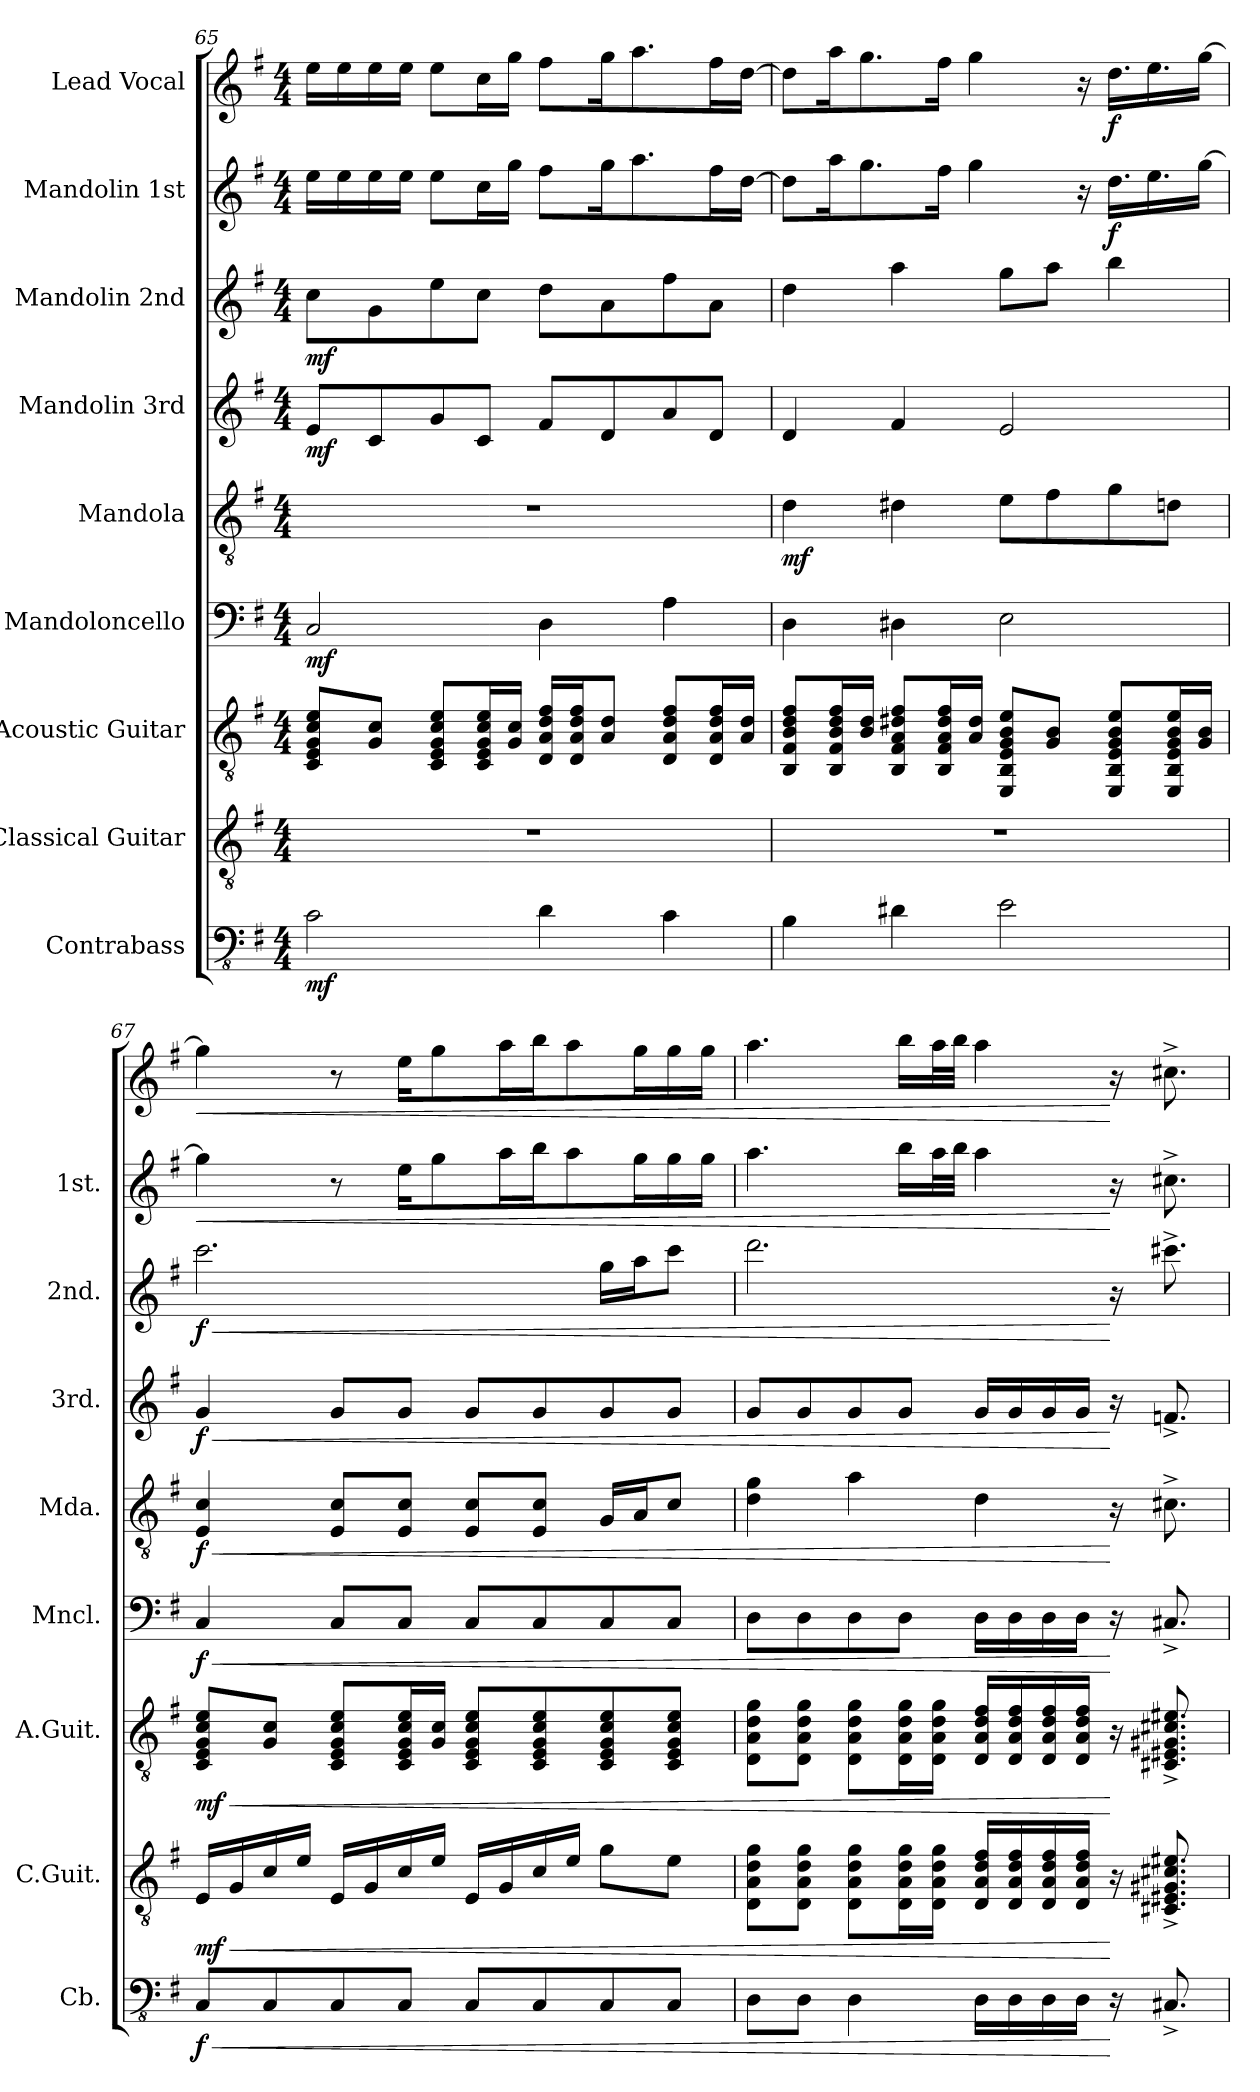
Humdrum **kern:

**kern	**dynam	**kern	**dynam	**kern	**dynam	**kern	**dynam	**kern	**dynam	**kern	**dynam	**kern	**dynam	**kern	**dynam	**kern	**dynam
*part9	*part9	*part8	*part8	*part7	*part7	*part6	*part6	*part5	*part5	*part4	*part4	*part3	*part3	*part2	*part2	*part1	*part1
*staff9	*staff9	*staff8	*staff8	*staff7	*staff7	*staff6	*staff6	*staff5	*staff5	*staff4	*staff4	*staff3	*staff3	*staff2	*staff2	*staff1	*staff1
*I"Contrabass	*	*I"Classical Guitar	*	*I"Acoustic Guitar	*	*I"Mandoloncello	*	*I"Mandola	*	*I"Mandolin 3rd	*	*I"Mandolin 2nd	*	*I"Mandolin 1st	*	*I"Lead Vocal	*
*I'Cb.	*	*I'C.Guit.	*	*I'A.Guit.	*	*I'Mncl.	*	*I'Mda.	*	*I'3rd.	*	*I'2nd.	*	*I'1st.	*	*	*
*clefFv4	*	*clefGv2	*	*clefGv2	*	*clefF4	*	*clefGv2	*	*clefG2	*	*clefG2	*	*clefG2	*	*clefG2	*
*k[f#]	*	*k[f#]	*	*k[f#]	*	*k[f#]	*	*k[f#]	*	*k[f#]	*	*k[f#]	*	*k[f#]	*	*k[f#]	*
*M4/4	*	*M4/4	*	*M4/4	*	*M4/4	*	*M4/4	*	*M4/4	*	*M4/4	*	*M4/4	*	*M4/4	*
=65	=65	=65	=65	=65	=65	=65	=65	=65	=65	=65	=65	=65	=65	=65	=65	=65	=65
2C	mf	1r	.	8C 8E 8G 8c 8eL	.	2C	mf	1r	.	8eL	mf	8ccL	mf	16eeLL	.	16eeLL	.
.	.	.	.	.	.	.	.	.	.	.	.	.	.	16ee	.	16ee	.
.	.	.	.	8G 8cJ	.	.	.	.	.	8c	.	8g	.	16ee	.	16ee	.
.	.	.	.	.	.	.	.	.	.	.	.	.	.	16eeJJ	.	16eeJJ	.
.	.	.	.	8C 8E 8G 8c 8eL	.	.	.	.	.	8g	.	8ee	.	8eeL	.	8eeL	.
.	.	.	.	16C 16E 16G 16c 16eL	.	.	.	.	.	8cJ	.	8ccJ	.	16ccL	.	16ccL	.
.	.	.	.	16G 16cJJ	.	.	.	.	.	.	.	.	.	16ggJJ	.	16ggJJ	.
4D	.	.	.	16D 16A 16d 16f#LL	.	4D	.	.	.	8f#L	.	8ddL	.	8ff#L	.	8ff#L	.
.	.	.	.	16D 16A 16d 16f#J	.	.	.	.	.	.	.	.	.	.	.	.	.
.	.	.	.	8A 8dJ	.	.	.	.	.	8d	.	8a	.	16ggK	.	16ggK	.
.	.	.	.	.	.	.	.	.	.	.	.	.	.	8.aa	.	8.aa	.
4C	.	.	.	8D 8A 8d 8f#L	.	4A	.	.	.	8a	.	8ff#	.	.	.	.	.
.	.	.	.	16D 16A 16d 16f#L	.	.	.	.	.	8dJ	.	8aJ	.	16ff#L	.	16ff#L	.
.	.	.	.	16A 16dJJ	.	.	.	.	.	.	.	.	.	[16ddJJ	.	[16ddJJ	.
=66	=66	=66	=66	=66	=66	=66	=66	=66	=66	=66	=66	=66	=66	=66	=66	=66	=66
4BB	.	1r	.	8BB 8F# 8B 8d 8f#L	.	4D	.	4d	mf	4d	.	4dd	.	8ddL]	.	8ddL]	.
.	.	.	.	16BB 16F# 16B 16d 16f#L	.	.	.	.	.	.	.	.	.	16aaK	.	16aaK	.
.	.	.	.	16B 16dJJ	.	.	.	.	.	.	.	.	.	8.gg	.	8.gg	.
4D#X	.	.	.	8BB 8F# 8A 8d#X 8f#L	.	4D#X	.	4d#X	.	4f#	.	4aa	.	.	.	.	.
.	.	.	.	16BB 16F# 16A 16d# 16f#L	.	.	.	.	.	.	.	.	.	16ff#Jk	.	16ff#Jk	.
.	.	.	.	16A 16d#JJ	.	.	.	.	.	.	.	.	.	4gg	.	4gg	.
2E	.	.	.	8EE 8BB 8E 8G 8B 8eL	.	2E	.	8eL	.	2e	.	8ggL	.	.	.	.	.
.	.	.	.	8G 8BJ	.	.	.	8f#	.	.	.	8aaJ	.	.	.	.	.
.	.	.	.	.	.	.	.	.	.	.	.	.	.	16r	.	16r	.
.	.	.	.	8EE 8BB 8E 8G 8B 8eL	.	.	.	8g	.	.	.	4bb	.	16.ddLL	f	16.ddLL	f
.	.	.	.	.	.	.	.	.	.	.	.	.	.	16.ee	.	16.ee	.
.	.	.	.	16EE 16BB 16E 16G 16B 16eL	.	.	.	8dnJ	.	.	.	.	.	.	.	.	.
.	.	.	.	16G 16BJJ	.	.	.	.	.	.	.	.	.	[16ggJJ	.	[16ggJJ	.
=67	=67	=67	=67	=67	=67	=67	=67	=67	=67	=67	=67	=67	=67	=67	=67	=67	=67
!	!LO:HP:b	!	!LO:HP:b	!	!LO:HP:b	!	!LO:HP:b	!	!LO:HP:b	!	!LO:HP:b	!	!LO:HP:b	!	!LO:HP:b	!	!LO:HP:b
8CCL	< f	16ELL	< mf	8C 8E 8G 8c 8eL	< mf	4C	< f	4E 4c	< f	4g	< f	2.ccc	< f	4gg]	<	4gg]	<
.	.	16G	.	.	.	.	.	.	.	.	.	.	.	.	.	.	.
8CC	.	16c	.	8G 8cJ	.	.	.	.	.	.	.	.	.	.	.	.	.
.	.	16eJJ	.	.	.	.	.	.	.	.	.	.	.	.	.	.	.
8CC	.	16ELL	.	8C 8E 8G 8c 8eL	.	8CL	.	8E 8cL	.	8gL	.	.	.	8r	.	8r	.
.	.	16G	.	.	.	.	.	.	.	.	.	.	.	.	.	.	.
8CCJ	.	16c	.	16C 16E 16G 16c 16eL	.	8CJ	.	8E 8cJ	.	8gJ	.	.	.	16eeKL	.	16eeKL	.
.	.	16eJJ	.	16G 16cJJ	.	.	.	.	.	.	.	.	.	8gg	.	8gg	.
8CCL	.	16ELL	.	8C 8E 8G 8c 8eL	.	8CL	.	8E 8cL	.	8gL	.	.	.	.	.	.	.
.	.	16G	.	.	.	.	.	.	.	.	.	.	.	16aaL	.	16aaL	.
8CC	.	16c	.	8C 8E 8G 8c 8e	.	8C	.	8E 8cJ	.	8g	.	.	.	16bbJ	.	16bbJ	.
.	.	16eJJ	.	.	.	.	.	.	.	.	.	.	.	8aa	.	8aa	.
8CC	.	8gL	.	8C 8E 8G 8c 8e	.	8C	.	16GLL	.	8g	.	16ggLL	.	.	.	.	.
.	.	.	.	.	.	.	.	16AJ	.	.	.	16aaJ	.	16ggL	.	16ggL	.
8CCJ	.	8eJ	.	8C 8E 8G 8c 8eJ	.	8CJ	.	8cJ	.	8gJ	.	8cccJ	.	16gg	.	16gg	.
.	.	.	.	.	.	.	.	.	.	.	.	.	.	16ggJJ	.	16ggJJ	.
=68	=68	=68	=68	=68	=68	=68	=68	=68	=68	=68	=68	=68	=68	=68	=68	=68	=68
8DDL	.	8D 8A 8d 8gL	.	8D 8A 8d 8gL	.	8DL	.	4d 4g	.	8gL	.	2.ddd	.	4.aa	.	4.aa	.
8DDJ	.	8D 8A 8d 8gJ	.	8D 8A 8d 8gJ	.	8D	.	.	.	8g	.	.	.	.	.	.	.
4DD	.	8D 8A 8d 8gL	.	8D 8A 8d 8gL	.	8D	.	4a	.	8g	.	.	.	.	.	.	.
.	.	16D 16A 16d 16gL	.	16D 16A 16d 16gL	.	8DJ	.	.	.	8gJ	.	.	.	16bbLL	.	16bbLL	.
.	.	16D 16A 16d 16gJJ	.	16D 16A 16d 16gJJ	.	.	.	.	.	.	.	.	.	32aaL	.	32aaL	.
.	.	.	.	.	.	.	.	.	.	.	.	.	.	32bbJJJ	.	32bbJJJ	.
16DDLL	.	16D 16A 16d 16f#LL	.	16D 16A 16d 16f#LL	.	16DLL	.	4d	.	16gLL	.	.	.	4aa	.	4aa	.
16DD	.	16D 16A 16d 16f#	.	16D 16A 16d 16f#	.	16D	.	.	.	16g	.	.	.	.	.	.	.
16DD	.	16D 16A 16d 16f#	.	16D 16A 16d 16f#	.	16D	.	.	.	16g	.	.	.	.	.	.	.
16DDJJ	.	16D 16A 16d 16f#JJ	.	16D 16A 16d 16f#JJ	.	16DJJ	.	.	.	16gJJ	.	.	.	.	.	.	.
16r	[	16r	[	16r	[	16r	[	16r	[	16r	[	16r	[	16r	[	16r	[
8.CC#X^	.	8.C#X^ 8.E#X^ 8.G#X^ 8.c#X^ 8.e#X^	.	8.C#X^ 8.E#X^ 8.G#X^ 8.c#X^ 8.e#X^	.	8.C#X^	.	8.c#X^	.	8.fn^	.	8.ccc#X^	.	8.cc#X^	.	8.cc#X^	.
=	=	=	=	=	=	=	=	=	=	=	=	=	=	=	=	=	=
*-	*-	*-	*-	*-	*-	*-	*-	*-	*-	*-	*-	*-	*-	*-	*-	*-	*-
